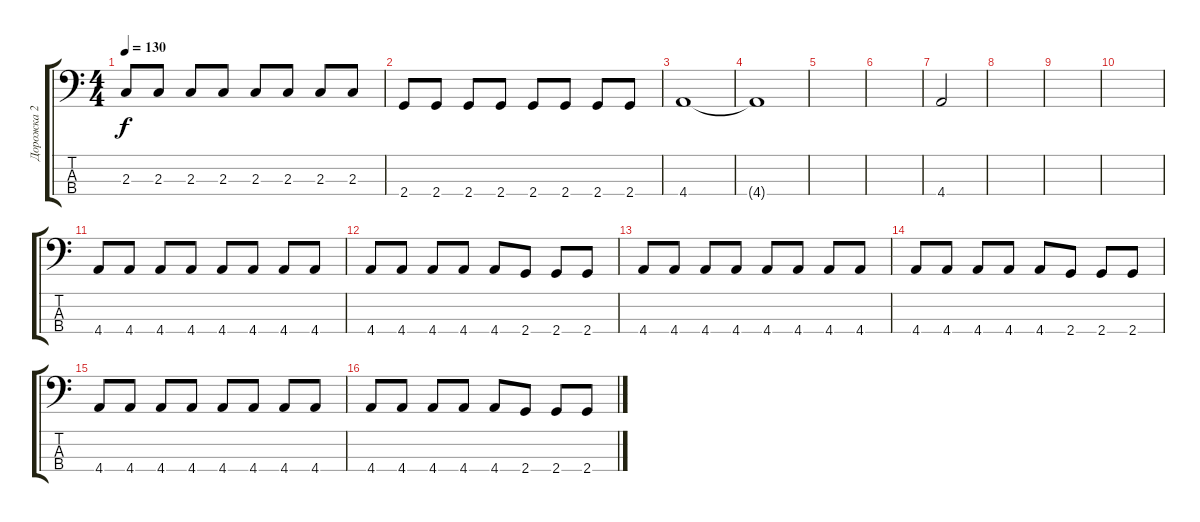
\track ("Дорожка 2" "Дорожка 2") {instrument electricbassfinger}
\staff {score tabs}
\tuning (Ab2 Eb2 Bb1 F1) {hide}
\ts (4 4)
\tempo 130
\clef f4
\ks c
2.3.8{dy f} 2.3.8 2.3.8 2.3.8 2.3.8 2.3.8 2.3.8 2.3.8 |
2.4.8 2.4.8 2.4.8 2.4.8 2.4.8 2.4.8 2.4.8 2.4.8 |
4.4.1 |
4.4{t}.1 |
|
|
4.4.2 |
|
|
|
4.4.8 4.4.8 4.4.8 4.4.8 4.4.8 4.4.8 4.4.8 4.4.8 |
4.4.8 4.4.8 4.4.8 4.4.8 4.4.8 2.4.8 2.4.8 2.4.8 |
4.4.8 4.4.8 4.4.8 4.4.8 4.4.8 4.4.8 4.4.8 4.4.8 |
4.4.8 4.4.8 4.4.8 4.4.8 4.4.8 2.4.8 2.4.8 2.4.8 |
4.4.8 4.4.8 4.4.8 4.4.8 4.4.8 4.4.8 4.4.8 4.4.8 |
4.4.8 4.4.8 4.4.8 4.4.8 4.4.8 2.4.8 2.4.8 2.4.8
